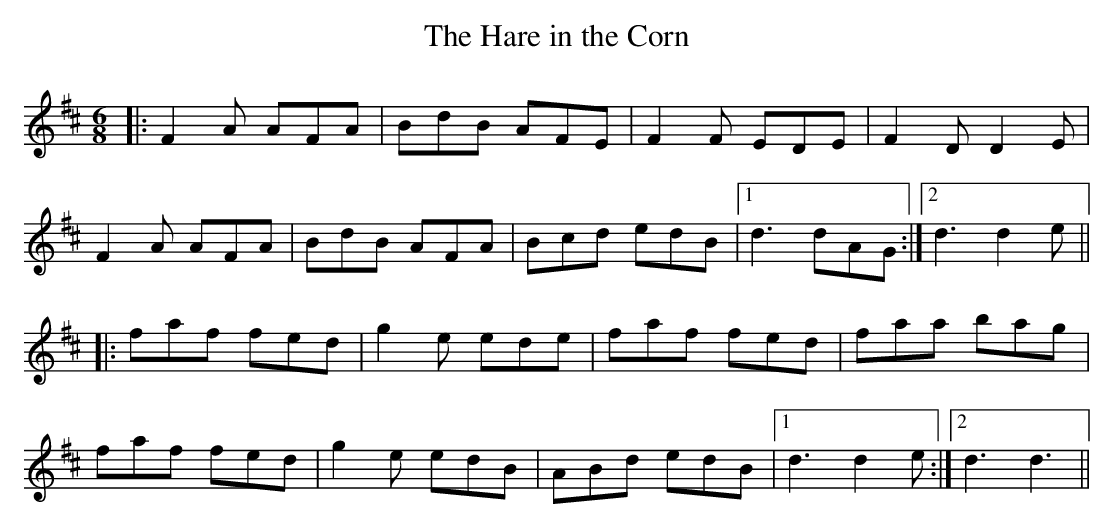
X:1
T:The Hare in the Corn
M:6/8
L:1/8
K:Dmaj
|: F2A AFA | BdB AFE | F2F EDE | F2D D2E |
F2A AFA | BdB AFA | Bcd edB |1 d3 dAG :|2 d3 d2e ||
|: faf fed | g2e ede | faf fed | faa bag |
faf fed | g2e edB | ABd edB |1 d3 d2e :|2 d3 d3 ||
